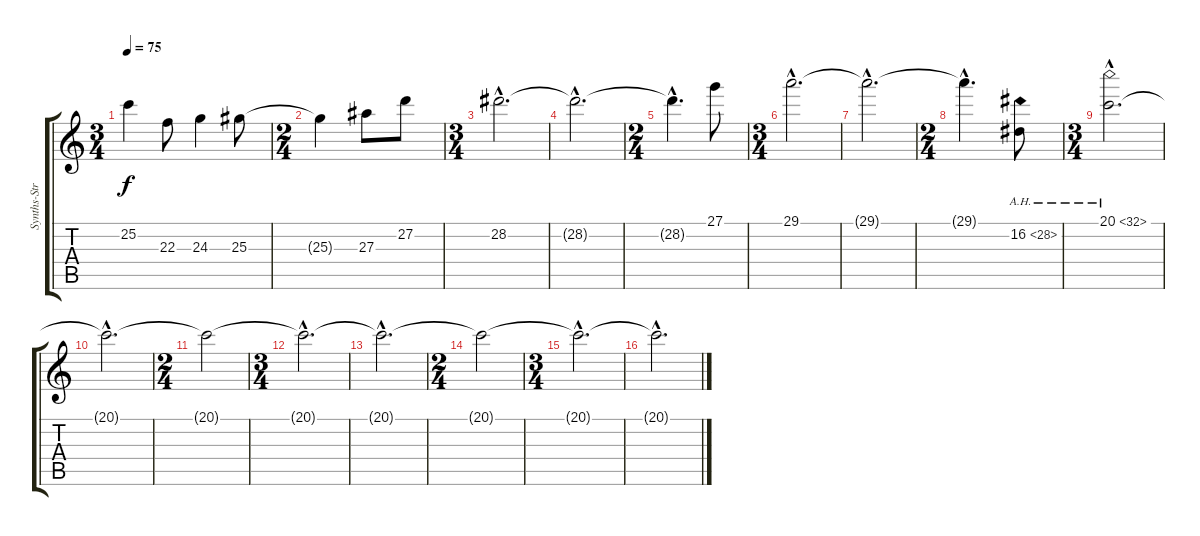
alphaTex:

\track ("Synths-Strings-Bells(Hogson,Davies)" "Synths-Str") {instrument stringensemble1}
\staff {score tabs}
\tuning (E4 B3 G3 D3 A2 E2) {hide}
\ts (3 4)
\tempo 75
\clef g2
\ks c
25.2{t}.4{dy f} 22.3.8 24.3.4 25.3.8 |
\ts (2 4)
25.3{t}.4 27.3.8 27.2.8 |
\ts (3 4)
28.2{hac}.2{d} |
28.2{hac t}.2{d} |
\ts (2 4)
28.2{hac t}.4{d} 27.1.8 |
\ts (3 4)
29.1{hac}.2{d} |
29.1{hac t}.2{d} |
\ts (2 4)
29.1{hac t}.4{d} 16.2{ah 12}.8 |
\ts (3 4)
20.1{ah 12 hac}.2{d} |
20.1{hac t}.2{d} |
\ts (2 4)
20.1{t}.2 |
\ts (3 4)
20.1{hac t}.2{d volume 3} |
20.1{hac t}.2{d} |
\ts (2 4)
20.1{t}.2 |
\ts (3 4)
20.1{hac t}.2{d} |
20.1{hac t}.2{d}
